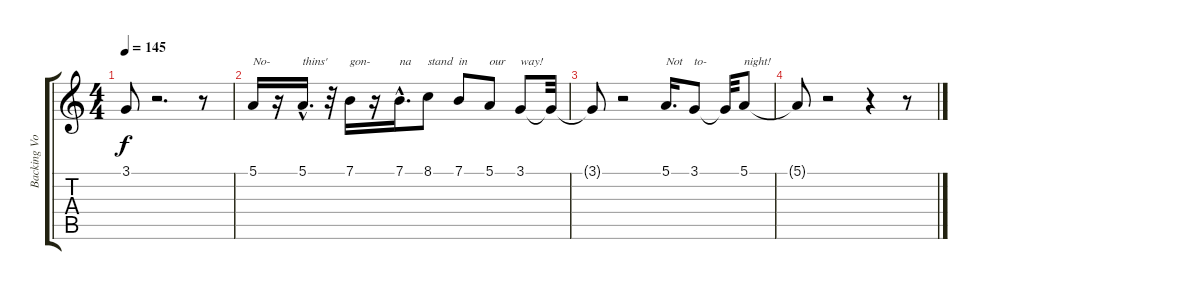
\track ("Backing Vocals" "Backing Vo") {instrument pad4choir}
\staff {score tabs}
\tuning (E4 B3 G3 D3 A2 E2) {hide}
\ts (4 4)
\tempo 145
\clef g2
\ks c
3.1{t}.8{dy f} r.2{d} r.8 |
5.1.16{txt "No-"} r.16 5.1{hac}.16{d txt "thins'"} r.32 7.1.16{txt "gon-"} r.16 7.1{hac}.16{d txt "na"} 8.1.8{txt "stand"} 7.1.8{txt "in"} 5.1.8{txt "our"} 3.1.8{txt "way!"} 3.1{t}.32 |
3.1{t}.8{volume 15 balance 4} r.2 5.1.16{d txt "Not" volume 16 balance 4} 3.1.8{txt "to-"} 3.1{t}.32 5.1.8{txt "night!" volume 16 balance 4} |
5.1{t}.8 r.2 r.4 r.8
